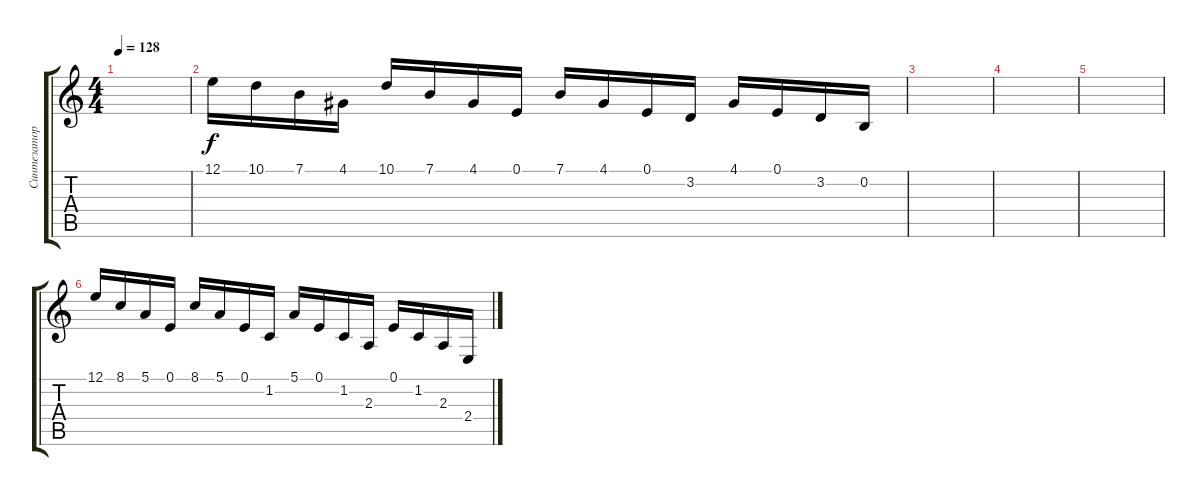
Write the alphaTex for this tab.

\track ("Синтезатор 1" "Синтезатор") {instrument fx7echoes}
\staff {score tabs}
\tuning (E4 B3 G3 D3 A2 E2) {hide}
\ts (4 4)
\tempo 128
\clef g2
\ks c
|
12.1.16 10.1.16 7.1.16 4.1.16 10.1.16 7.1.16 4.1.16 0.1.16 7.1.16 4.1.16 0.1.16 3.2.16 4.1.16 0.1.16 3.2.16 0.2.16 |
|
|
|
12.1.16 8.1.16 5.1.16 0.1.16 8.1.16 5.1.16 0.1.16 1.2.16 5.1.16 0.1.16 1.2.16 2.3.16 0.1.16 1.2.16 2.3.16 2.4.16
